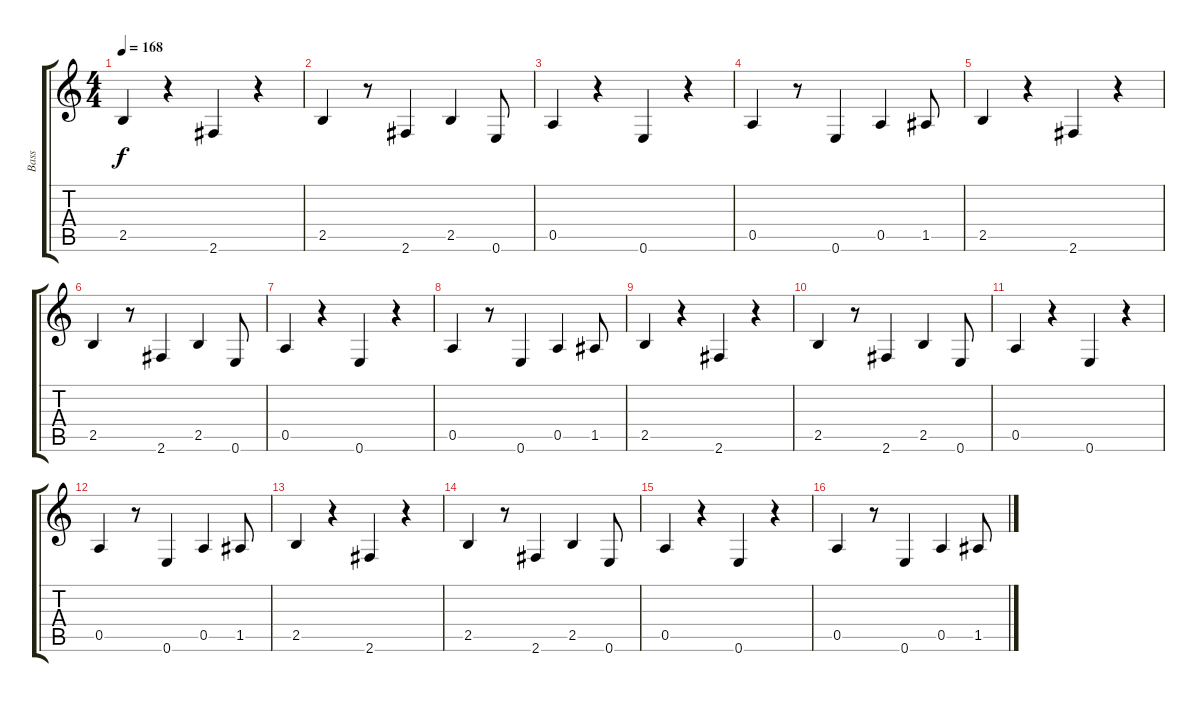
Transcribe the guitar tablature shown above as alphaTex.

\track ("Bass" "Bass") {instrument acousticbass}
\staff {score tabs}
\tuning (E4 B3 G3 D3 A2 E2) {hide}
\ts (4 4)
\tempo 168
\clef g2
\ks c
2.5.4{dy f} r.4 2.6.4 r.4 |
2.5.4 r.8 2.6.4 2.5.4 0.6.8 |
0.5.4 r.4 0.6.4 r.4 |
0.5.4 r.8 0.6.4 0.5.4 1.5.8 |
2.5.4 r.4 2.6.4 r.4 |
2.5.4 r.8 2.6.4 2.5.4 0.6.8 |
0.5.4 r.4 0.6.4 r.4 |
0.5.4 r.8 0.6.4 0.5.4 1.5.8 |
2.5.4 r.4 2.6.4 r.4 |
2.5.4 r.8 2.6.4 2.5.4 0.6.8 |
0.5.4 r.4 0.6.4 r.4 |
0.5.4 r.8 0.6.4 0.5.4 1.5.8 |
2.5.4 r.4 2.6.4 r.4 |
2.5.4 r.8 2.6.4 2.5.4 0.6.8 |
0.5.4 r.4 0.6.4 r.4 |
0.5.4 r.8 0.6.4 0.5.4 1.5.8
